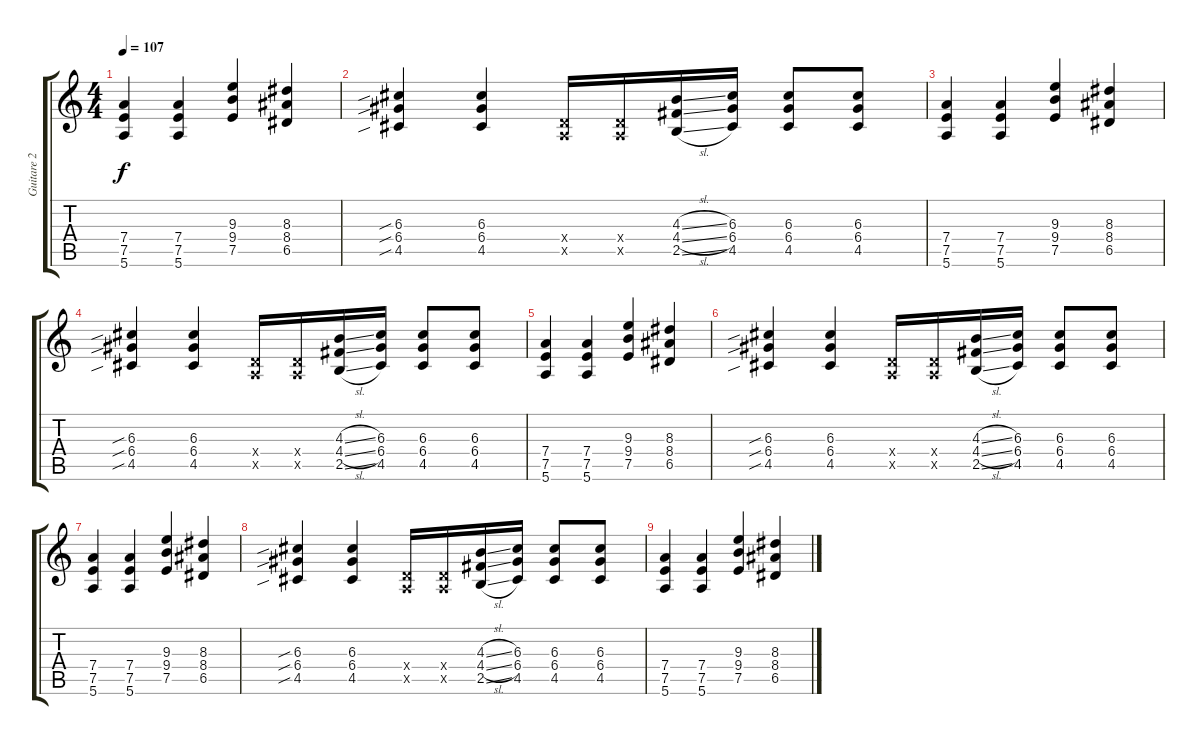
\track ("Guitare 2" "Guitare 2") {instrument distortionguitar}
\staff {score tabs}
\tuning (E4 B3 G3 D3 A2 E2) {hide}
\ts (4 4)
\tempo 107
\clef g2
\ks c
(7.4 7.5 5.6).4{dy f} (7.4 7.5 5.6).4 (9.3 9.4 7.5).4 (8.3 8.4 6.5).4 |
(6.3{sib} 6.4{sib} 4.5{sib}).4 (6.3 6.4 4.5).4 (0.4{x} 0.5{x}).16 (0.4{x} 0.5{x}).16 (4.3{sl} 4.4{sl} 2.5{sl}).16 (6.3 6.4 4.5).16 (6.3 6.4 4.5).8 (6.3 6.4 4.5).8 |
(7.4 7.5 5.6).4 (7.4 7.5 5.6).4 (9.3 9.4 7.5).4 (8.3 8.4 6.5).4 |
(6.3{sib} 6.4{sib} 4.5{sib}).4 (6.3 6.4 4.5).4 (0.4{x} 0.5{x}).16 (0.4{x} 0.5{x}).16 (4.3{sl} 4.4{sl} 2.5{sl}).16 (6.3 6.4 4.5).16 (6.3 6.4 4.5).8 (6.3 6.4 4.5).8 |
(7.4 7.5 5.6).4 (7.4 7.5 5.6).4 (9.3 9.4 7.5).4 (8.3 8.4 6.5).4 |
(6.3{sib} 6.4{sib} 4.5{sib}).4 (6.3 6.4 4.5).4 (0.4{x} 0.5{x}).16 (0.4{x} 0.5{x}).16 (4.3{sl} 4.4{sl} 2.5{sl}).16 (6.3 6.4 4.5).16 (6.3 6.4 4.5).8 (6.3 6.4 4.5).8 |
(7.4 7.5 5.6).4 (7.4 7.5 5.6).4 (9.3 9.4 7.5).4 (8.3 8.4 6.5).4 |
(6.3{sib} 6.4{sib} 4.5{sib}).4 (6.3 6.4 4.5).4 (0.4{x} 0.5{x}).16 (0.4{x} 0.5{x}).16 (4.3{sl} 4.4{sl} 2.5{sl}).16 (6.3 6.4 4.5).16 (6.3 6.4 4.5).8 (6.3 6.4 4.5).8 |
(7.4 7.5 5.6).4 (7.4 7.5 5.6).4 (9.3 9.4 7.5).4 (8.3 8.4 6.5).4
